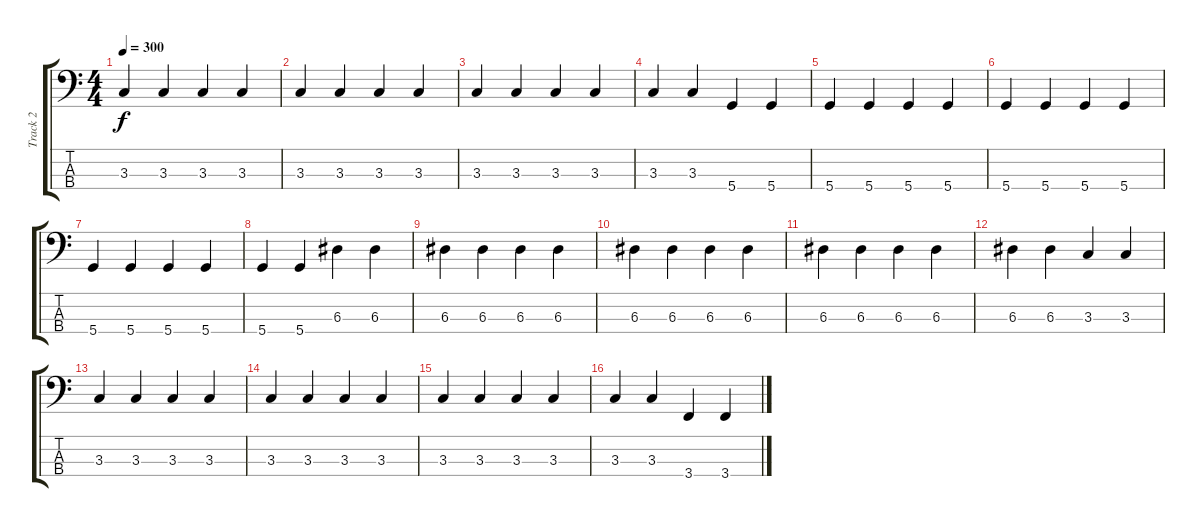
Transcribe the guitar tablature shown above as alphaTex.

\track ("Track 2" "Track 2") {instrument electricbassfinger}
\staff {score tabs}
\tuning (G2 D2 A1 D1) {hide}
\ts (4 4)
\tempo 300
\clef f4
\ks c
3.3.4{dy f} 3.3.4 3.3.4 3.3.4 |
3.3.4 3.3.4 3.3.4 3.3.4 |
3.3.4 3.3.4 3.3.4 3.3.4 |
3.3.4 3.3.4 5.4.4 5.4.4 |
5.4.4 5.4.4 5.4.4 5.4.4 |
5.4.4 5.4.4 5.4.4 5.4.4 |
5.4.4 5.4.4 5.4.4 5.4.4 |
5.4.4 5.4.4 6.3.4 6.3.4 |
6.3.4 6.3.4 6.3.4 6.3.4 |
6.3.4 6.3.4 6.3.4 6.3.4 |
6.3.4 6.3.4 6.3.4 6.3.4 |
6.3.4 6.3.4 3.3.4 3.3.4 |
3.3.4 3.3.4 3.3.4 3.3.4 |
3.3.4 3.3.4 3.3.4 3.3.4 |
3.3.4 3.3.4 3.3.4 3.3.4 |
3.3.4 3.3.4 3.4.4 3.4.4
